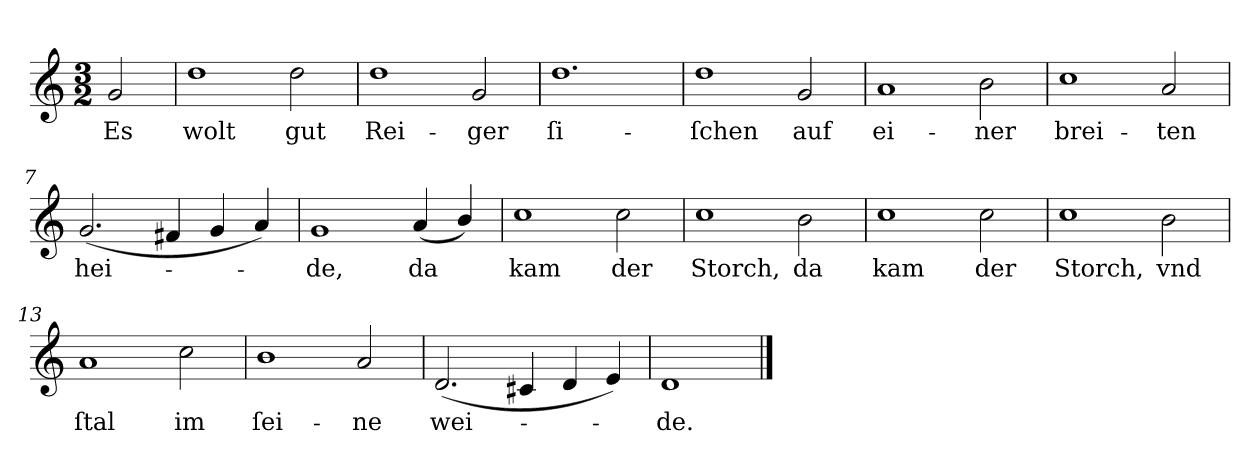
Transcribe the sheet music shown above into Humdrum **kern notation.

**kern	**text
*part1	*part1
*staff1	*staff1
*k[]	*
*M3/2	*
=	=
2g	Es
=1	=1
1dd	wolt
2dd	gut
=2	=2
1dd	Rei-
2g	-ger
=3	=3
1.dd	ſi-
=4	=4
1dd	-ſchen
2g	auf
=5	=5
1a	ei-
2b	-ner
=6	=6
1cc	brei-
2a	-ten
=7	=7
(2.g	hei-
4f#X	.
4g	.
4a)	.
=8	=8
1g	-de,
(4a	da
4b/)	.
=9	=9
1cc	kam
2cc	der
=10	=10
1cc	Storch,
2b	da
=11	=11
1cc	kam
2cc	der
=12	=12
1cc	Storch,
2b	vnd
=13	=13
1a	ſtal
2cc	im
=14	=14
1b	ſei-
2a	-ne
=15	=15
(2.d	wei-
4c#X	.
4d	.
4e)	.
=16	=16
1d	-de.
==	==
*-	*-
